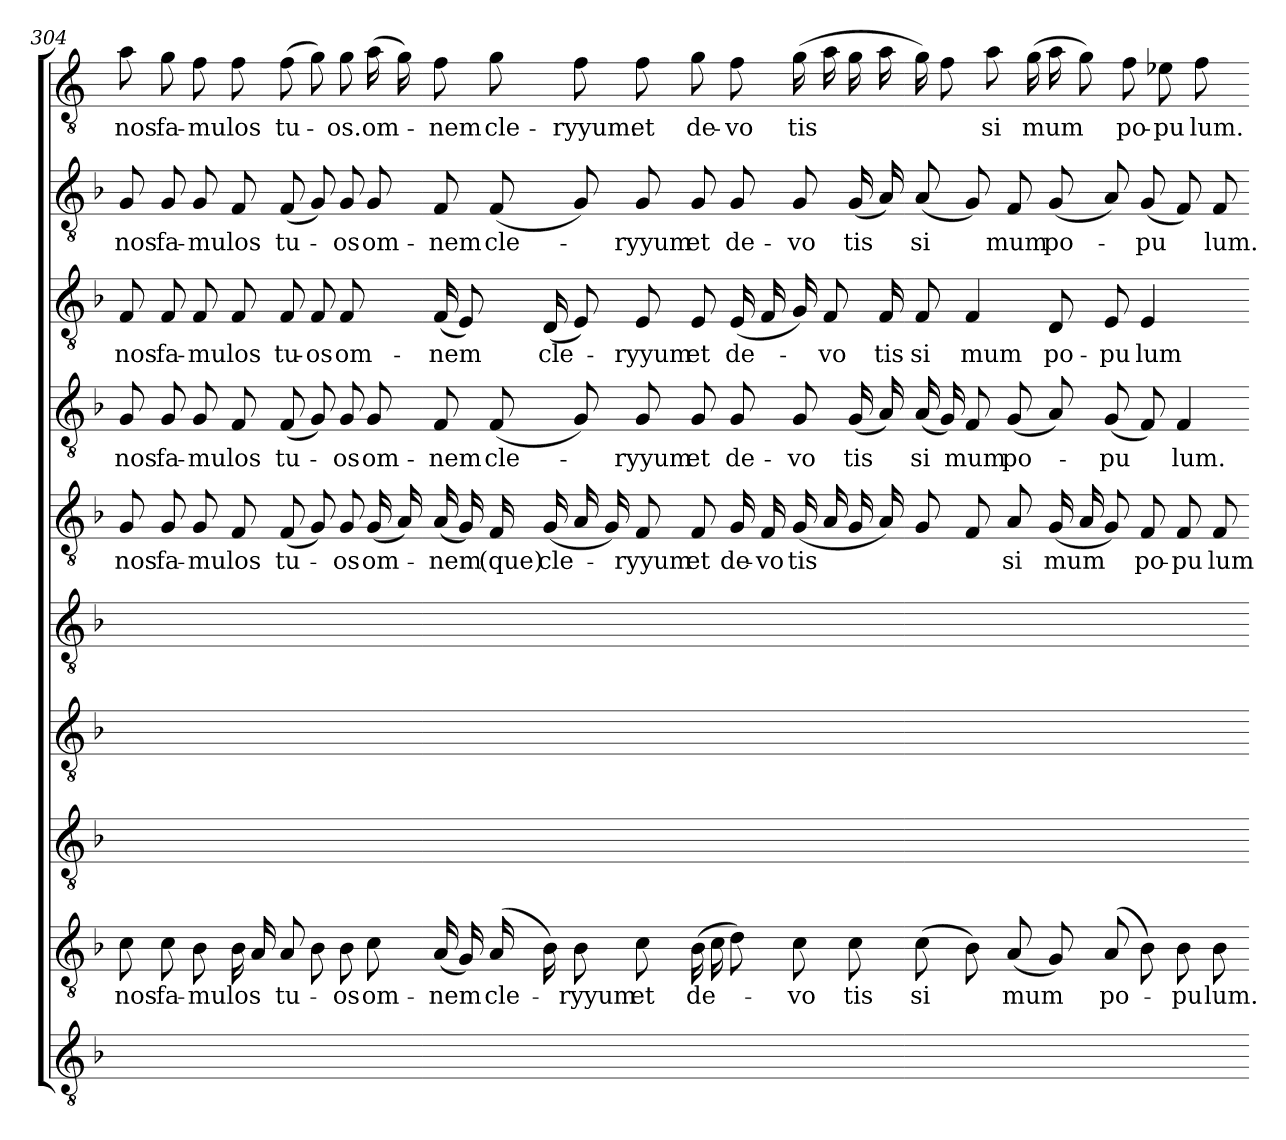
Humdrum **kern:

**kern	**kern	**text	**kern	**kern	**kern	**kern	**text	**kern	**text	**kern	**text	**kern	**text	**kern	**text
*part10	*part9	*part9	*part8	*part7	*part6	*part5	*part5	*part4	*part4	*part3	*part3	*part2	*part2	*part1	*part1
*staff10	*staff9	*staff9	*staff8	*staff7	*staff6	*staff5	*staff5	*staff4	*staff4	*staff3	*staff3	*staff2	*staff2	*staff1	*staff1
*clefGv2	*clefGv2	*	*clefGv2	*clefGv2	*clefGv2	*clefGv2	*	*clefGv2	*	*clefGv2	*	*clefGv2	*	*clefGv2	*
*k[b-]	*k[b-]	*	*k[b-]	*k[b-]	*k[b-]	*k[b-]	*	*k[b-]	*	*k[b-]	*	*k[b-]	*	*k[]	*
=304	=304	=304	=304	=304	=304	=304	=304	=304	=304	=304	=304	=304	=304	=304	=304
1ryy	8c	nos	1ryy	1ryy	1ryy	8G	nos	8G	nos	8F	nos	8G	nos	8a	nos
.	8c	fa-	.	.	.	8G	fa-	8G	fa-	8F	fa-	8G	fa-	8g	fa-
.	8B-	mu	.	.	.	8G	mu	8G	mu	8F	mu	8G	mu	8f	mu
.	16B-	-los	.	.	.	8F	-los	8F	-los	8F	-los	8F	-los	8f	-los
.	16A	.	.	.	.	.	.	.	.	.	.	.	.	.	.
.	8A	tu-	.	.	.	(8F	tu-	(8F	tu-	8F	tu-	(8F	tu-	(8f	tu-
.	8B-	.	.	.	.	8G)	.	8G)	.	8F	-os	8G)	.	8g)	.
.	8B-	-os	.	.	.	8G	-os	8G	-os	8F	om-	8G	-os	8g	-os.
.	8c	om-	.	.	.	(16G	om-	8G	om-	8ryy	.	8G	om-	(16a	om-
.	.	.	.	.	.	16A)	.	.	.	.	.	.	.	16g)	.
=305-	=305-	=305-	=305-	=305-	=305-	=305-	=305-	=305-	=305-	=305-	=305-	=305-	=305-	=305-	=305-
1ryy	(16A	-nem	1ryy	1ryy	1ryy	(16A	-nem	8F	-nem	(16F	-nem	8F	-nem	8f	-nem
.	16G)	.	.	.	.	16G)	.	.	.	8E)	.	.	.	.	.
.	(16A	cle-	.	.	.	16F	(que)	(8F	cle-	.	.	(8F	cle-	8g	cle-
.	16B-)	.	.	.	.	(16G	cle-	.	.	(16D	cle-	.	.	.	.
.	8B-	-ryyum	.	.	.	16A	.	8G)	.	8E)	.	8G)	.	8f	-ryyum.
.	.	.	.	.	.	16G)	.	.	.	.	.	.	.	.	.
.	8c	et	.	.	.	8F	-ryyum	8G	-ryyum	8E	-ryyum	8G	-ryyum	8f	et
.	(16B-	de-	.	.	.	8F	et	8G	et	8E	et	8G	et	8g	de-
.	16c	.	.	.	.	.	.	.	.	.	.	.	.	.	.
.	8d)	.	.	.	.	16G	de-	8G	de-	(16E	de-	8G	de-	8f	vo
.	.	.	.	.	.	16F	vo	.	.	16F	.	.	.	.	.
.	8c	vo	.	.	.	(16G	tis	8G	vo	16G)	.	8G	vo	(16g	tis
.	.	.	.	.	.	16A	.	.	.	8F	vo	.	.	16a	.
.	8c	tis	.	.	.	16G	.	(16G	tis	.	.	(16G	tis	16g	.
.	.	.	.	.	.	16A)	.	16A)	.	16F	tis	16A)	.	16a	.
=306-	=306-	=306-	=306-	=306-	=306-	=306-	=306-	=306-	=306-	=306-	=306-	=306-	=306-	=306-	=306-
1ryy	(8c	si	1ryy	1ryy	1ryy	8G	.	(16A	si	8F	si	(8A	si	16g)	.
.	.	.	.	.	.	.	.	16G)	.	.	.	.	.	8f	.
.	8B-)	.	.	.	.	8F	.	8F	-mum	4F	-mum	8G)	.	.	.
.	.	.	.	.	.	.	.	.	.	.	.	.	.	8a	si
.	(8A	-mum	.	.	.	8A	si	(8G	po-	.	.	8F	-mum	.	.
.	.	.	.	.	.	.	.	.	.	.	.	.	.	(16g	-mum
.	8G)	.	.	.	.	(16G	-mum	8A)	.	8D	po-	(8G	po-	16a	.
.	.	.	.	.	.	16A	.	.	.	.	.	.	.	8g)	.
.	(8A	po-	.	.	.	8G)	.	(8G	pu	8E	pu	8A)	.	.	.
.	.	.	.	.	.	.	.	.	.	.	.	.	.	8f	po-
.	8B-)	.	.	.	.	8F	po-	8F)	.	4E	-lum	(8G	pu	.	.
.	.	.	.	.	.	.	.	.	.	.	.	.	.	8e-	pu
.	8B-	pu	.	.	.	8F	pu	4F	-lum.	.	.	8F)	.	.	.
.	.	.	.	.	.	.	.	.	.	.	.	.	.	8f	-lum.
.	8B-	-lum.	.	.	.	8F	-lum	.	.	8ryy	.	8F	-lum.	.	.
.	.	.	.	.	.	.	.	.	.	.	.	.	.	16ryy	.
=-	=-	=-	=-	=-	=-	=-	=-	=-	=-	=-	=-	=-	=-	=-	=-
*-	*-	*-	*-	*-	*-	*-	*-	*-	*-	*-	*-	*-	*-	*-	*-
